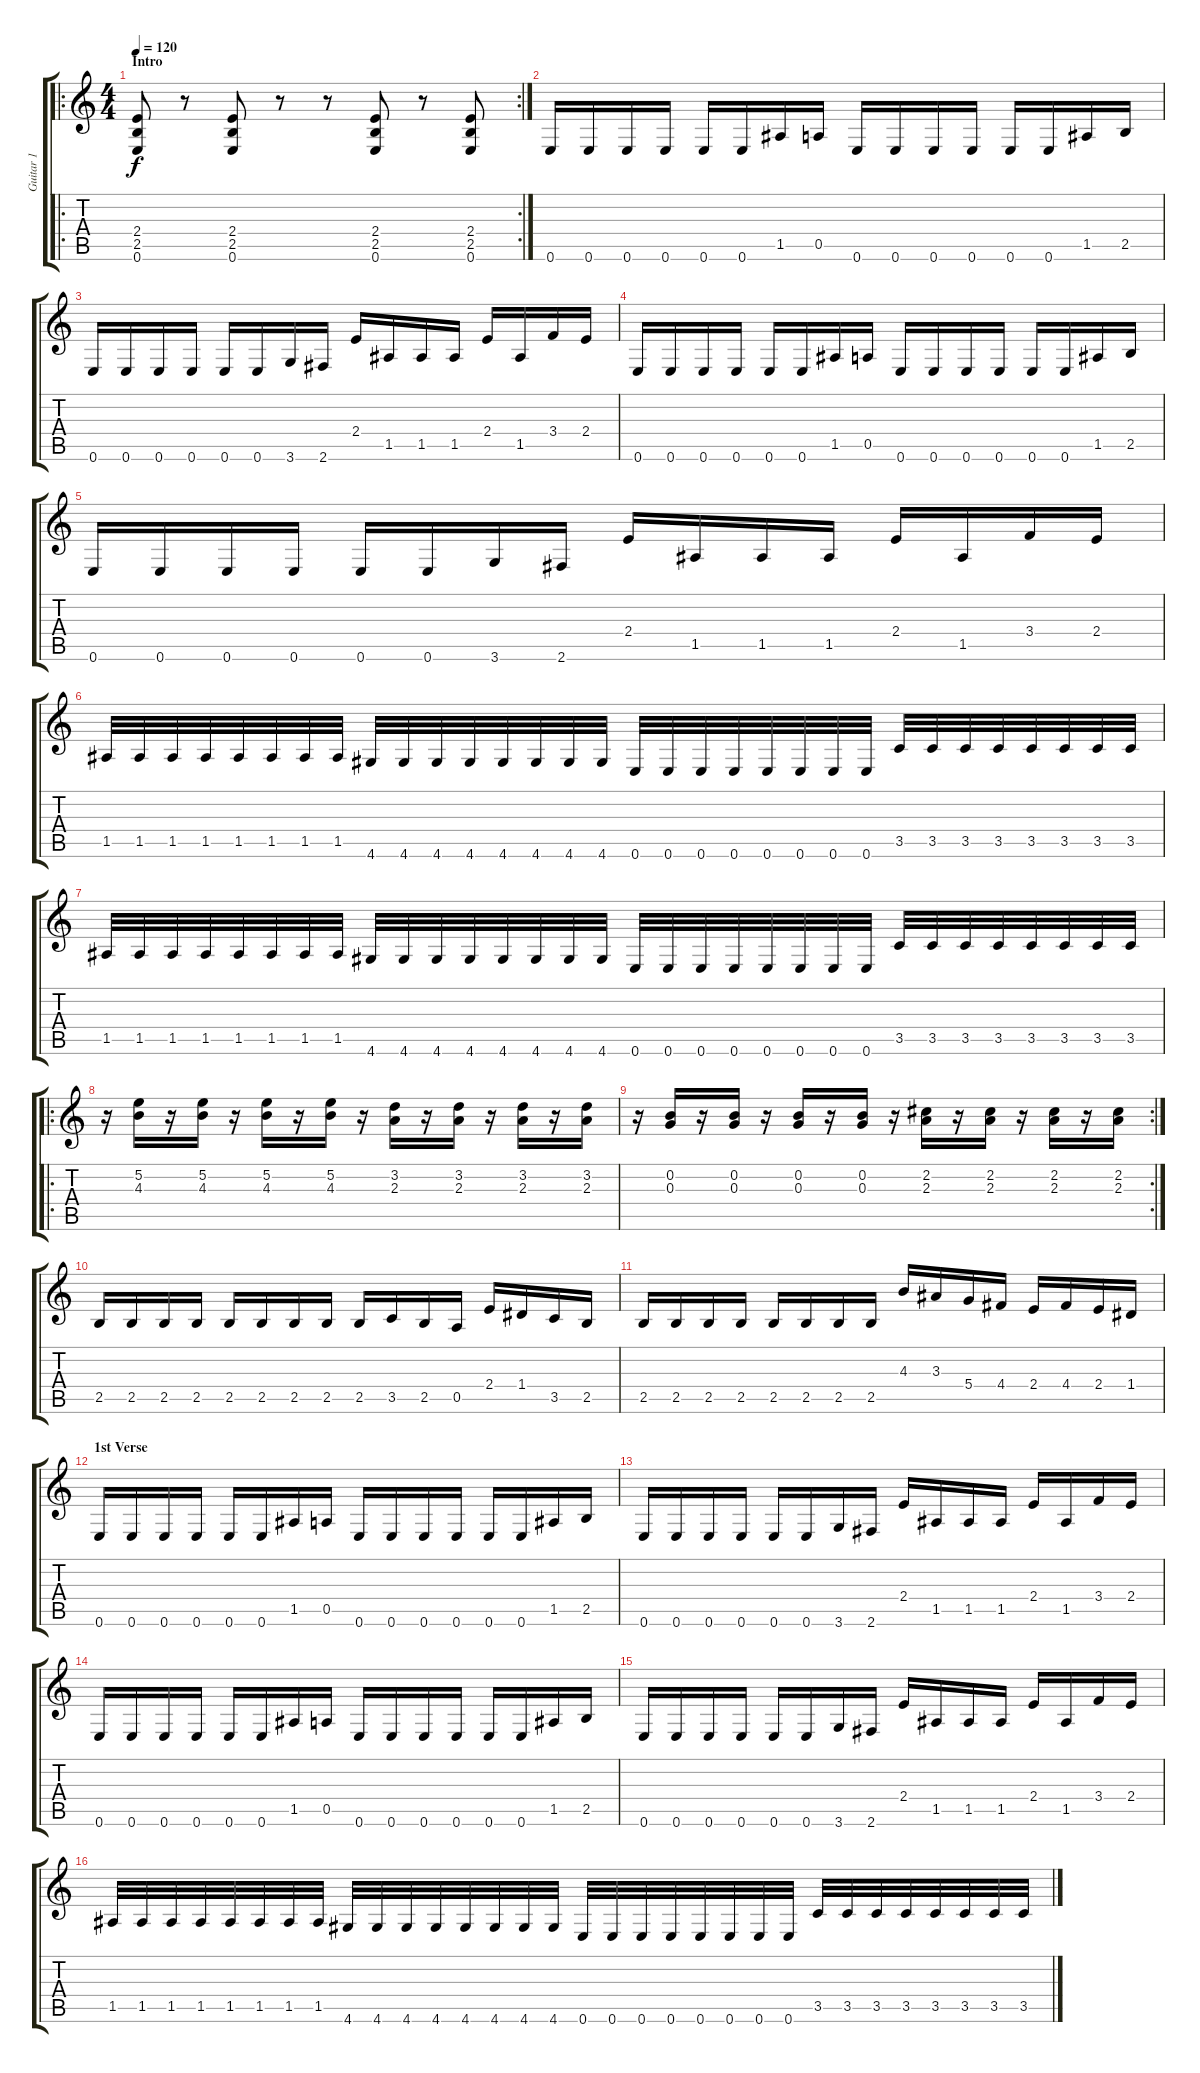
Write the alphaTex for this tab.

\track ("Guitar 1" "Guitar 1") {instrument distortionguitar}
\staff {score tabs}
\tuning (E4 B3 G3 D3 A2 E2) {hide}
\ro
\rc 2
\ts (4 4)
\section ("" "Intro")
\tempo 120
\clef g2
\ks c
(2.4 2.5 0.6).8{dy f instrument distortionguitar} r.8 (2.4 2.5 0.6).8 r.8 r.8 (2.4 2.5 0.6).8 r.8 (2.4 2.5 0.6).8 |
0.6.16 0.6.16 0.6.16 0.6.16 0.6.16 0.6.16 1.5.16 0.5.16 0.6.16 0.6.16 0.6.16 0.6.16 0.6.16 0.6.16 1.5.16 2.5.16 |
0.6.16 0.6.16 0.6.16 0.6.16 0.6.16 0.6.16 3.6.16 2.6.16 2.4.16 1.5.16 1.5.16 1.5.16 2.4.16 1.5.16 3.4.16 2.4.16 |
0.6.16 0.6.16 0.6.16 0.6.16 0.6.16 0.6.16 1.5.16 0.5.16 0.6.16 0.6.16 0.6.16 0.6.16 0.6.16 0.6.16 1.5.16 2.5.16 |
0.6.16 0.6.16 0.6.16 0.6.16 0.6.16 0.6.16 3.6.16 2.6.16 2.4.16 1.5.16 1.5.16 1.5.16 2.4.16 1.5.16 3.4.16 2.4.16 |
1.5.32 1.5.32 1.5.32 1.5.32 1.5.32 1.5.32 1.5.32 1.5.32 4.6.32 4.6.32 4.6.32 4.6.32 4.6.32 4.6.32 4.6.32 4.6.32 0.6.32 0.6.32 0.6.32 0.6.32 0.6.32 0.6.32 0.6.32 0.6.32 3.5.32 3.5.32 3.5.32 3.5.32 3.5.32 3.5.32 3.5.32 3.5.32 |
1.5.32 1.5.32 1.5.32 1.5.32 1.5.32 1.5.32 1.5.32 1.5.32 4.6.32 4.6.32 4.6.32 4.6.32 4.6.32 4.6.32 4.6.32 4.6.32 0.6.32 0.6.32 0.6.32 0.6.32 0.6.32 0.6.32 0.6.32 0.6.32 3.5.32 3.5.32 3.5.32 3.5.32 3.5.32 3.5.32 3.5.32 3.5.32 |
\ro
r.16 (5.2 4.3).16 r.16 (5.2 4.3).16 r.16 (5.2 4.3).16 r.16 (5.2 4.3).16 r.16 (3.2 2.3).16 r.16 (3.2 2.3).16 r.16 (3.2 2.3).16 r.16 (3.2 2.3).16 |
\rc 2
r.16 (0.2 0.3).16 r.16 (0.2 0.3).16 r.16 (0.2 0.3).16 r.16 (0.2 0.3).16 r.16 (2.2 2.3).16 r.16 (2.2 2.3).16 r.16 (2.2 2.3).16 r.16 (2.2 2.3).16 |
2.5.16 2.5.16 2.5.16 2.5.16 2.5.16 2.5.16 2.5.16 2.5.16 2.5.16 3.5.16 2.5.16 0.5.16 2.4.16 1.4.16 3.5.16 2.5.16 |
2.5.16 2.5.16 2.5.16 2.5.16 2.5.16 2.5.16 2.5.16 2.5.16 4.3.16 3.3.16 5.4.16 4.4.16 2.4.16 4.4.16 2.4.16 1.4.16 |
\section ("" "1st Verse")
0.6.16 0.6.16 0.6.16 0.6.16 0.6.16 0.6.16 1.5.16 0.5.16 0.6.16 0.6.16 0.6.16 0.6.16 0.6.16 0.6.16 1.5.16 2.5.16 |
0.6.16 0.6.16 0.6.16 0.6.16 0.6.16 0.6.16 3.6.16 2.6.16 2.4.16 1.5.16 1.5.16 1.5.16 2.4.16 1.5.16 3.4.16 2.4.16 |
0.6.16 0.6.16 0.6.16 0.6.16 0.6.16 0.6.16 1.5.16 0.5.16 0.6.16 0.6.16 0.6.16 0.6.16 0.6.16 0.6.16 1.5.16 2.5.16 |
0.6.16 0.6.16 0.6.16 0.6.16 0.6.16 0.6.16 3.6.16 2.6.16 2.4.16 1.5.16 1.5.16 1.5.16 2.4.16 1.5.16 3.4.16 2.4.16 |
1.5.32 1.5.32 1.5.32 1.5.32 1.5.32 1.5.32 1.5.32 1.5.32 4.6.32 4.6.32 4.6.32 4.6.32 4.6.32 4.6.32 4.6.32 4.6.32 0.6.32 0.6.32 0.6.32 0.6.32 0.6.32 0.6.32 0.6.32 0.6.32 3.5.32 3.5.32 3.5.32 3.5.32 3.5.32 3.5.32 3.5.32 3.5.32
